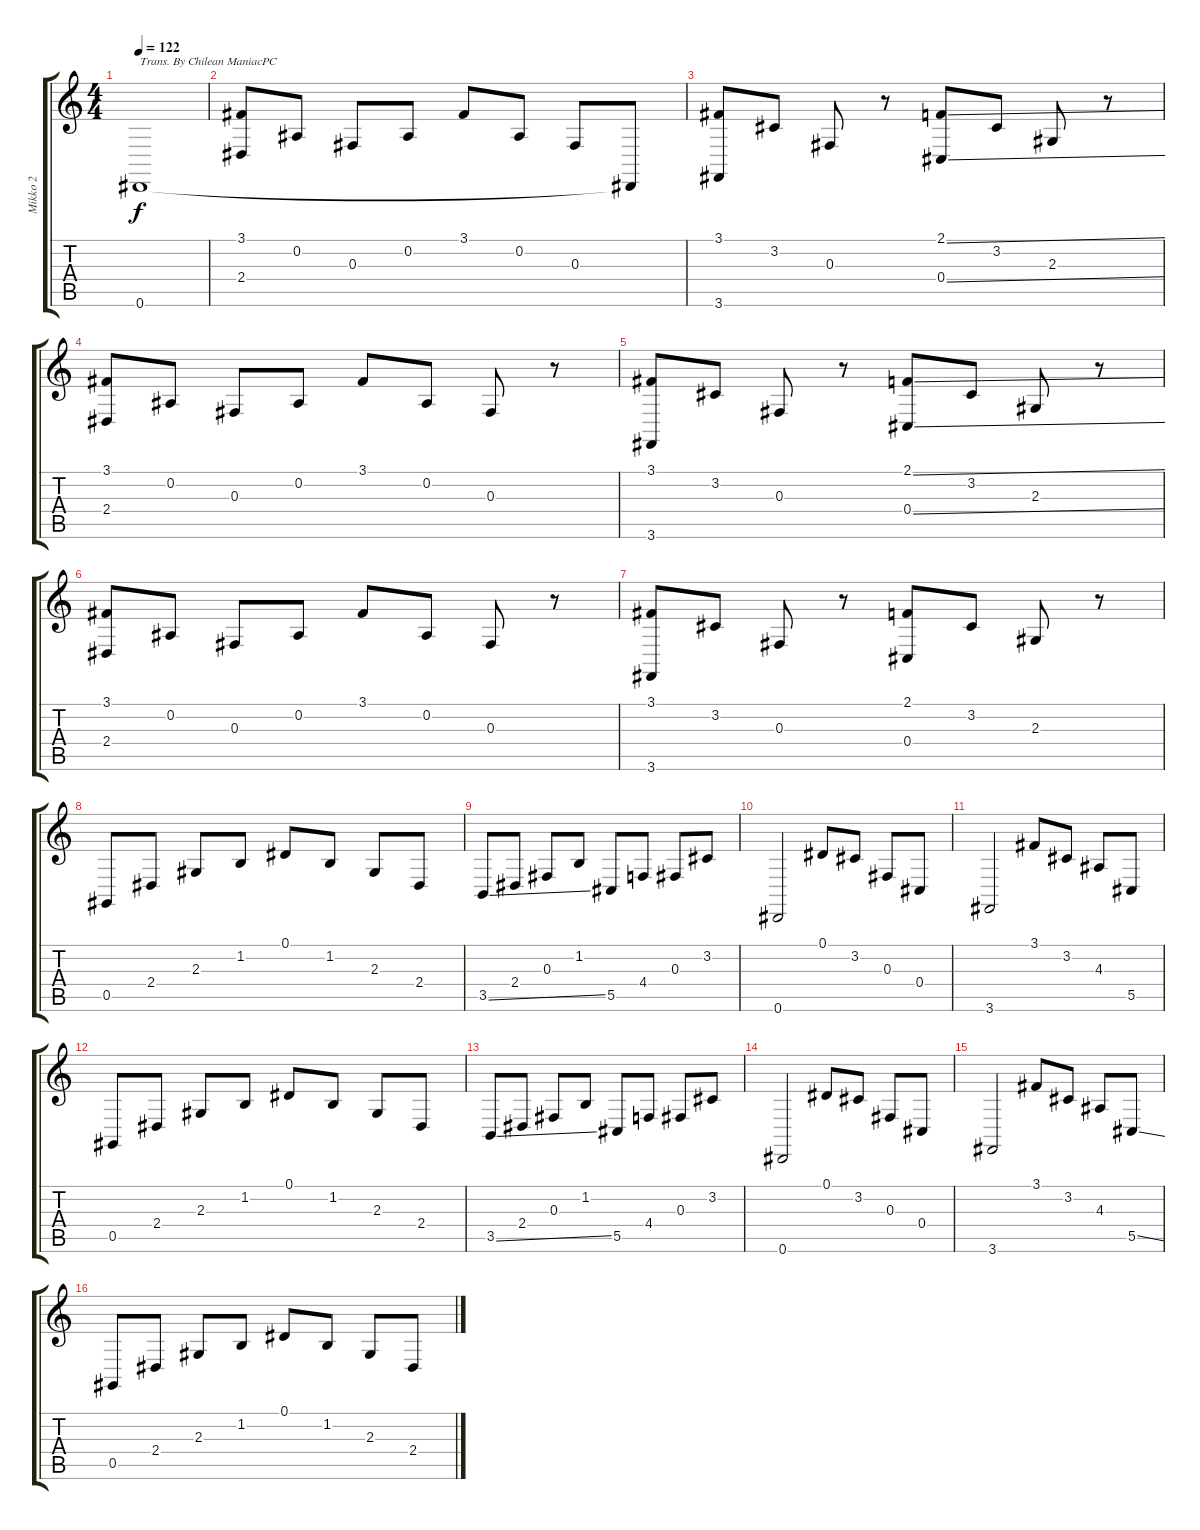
\track ("Mikko 2" "Mikko 2") {instrument stringensemble2}
\staff {score tabs}
\tuning (Eb4 Bb3 Gb3 Db3 Ab2 Eb2) {hide}
\ts (4 4)
\tempo 122
\clef g2
\ks c
0.6.1{txt "Trans. By Chilean ManiacPC" dy f instrument stringensemble2} |
(3.1 2.4).8{volume 6 instrument synthstrings1} 0.2.8 0.3.8 0.2.8 3.1.8 0.2.8 0.3.8 0.6{t}.8 |
(3.1 3.6).8 3.2.8 0.3.8 r.8 (2.1{ss} 0.4{ss}).8 3.2.8 2.3.8 r.8 |
(3.1 2.4).8 0.2.8 0.3.8 0.2.8 3.1.8 0.2.8 0.3.8 r.8 |
(3.1 3.6).8 3.2.8 0.3.8 r.8 (2.1{ss} 0.4{ss}).8 3.2.8 2.3.8 r.8 |
(3.1 2.4).8 0.2.8 0.3.8 0.2.8 3.1.8 0.2.8 0.3.8 r.8 |
(3.1 3.6).8 3.2.8 0.3.8 r.8 (2.1 0.4).8 3.2.8 2.3.8 r.8 |
0.5.8 2.4.8 2.3.8 1.2.8 0.1.8 1.2.8 2.3.8 2.4.8 |
3.5{ss}.8 2.4.8 0.3.8 1.2.8 5.5.8 4.4.8 0.3.8 3.2.8 |
0.6.2 0.1.8 3.2.8 0.3.8 0.4.8 |
3.6.2 3.1.8 3.2.8 4.3.8 5.5.8 |
0.5.8 2.4.8 2.3.8 1.2.8 0.1.8 1.2.8 2.3.8 2.4.8 |
3.5{ss}.8 2.4.8 0.3.8 1.2.8 5.5.8 4.4.8 0.3.8 3.2.8 |
0.6.2 0.1.8 3.2.8 0.3.8 0.4.8 |
3.6.2 3.1.8 3.2.8 4.3.8 5.5{ss}.8 |
0.5{ss}.8 2.4.8 2.3.8 1.2.8 0.1.8 1.2.8 2.3.8 2.4.8
